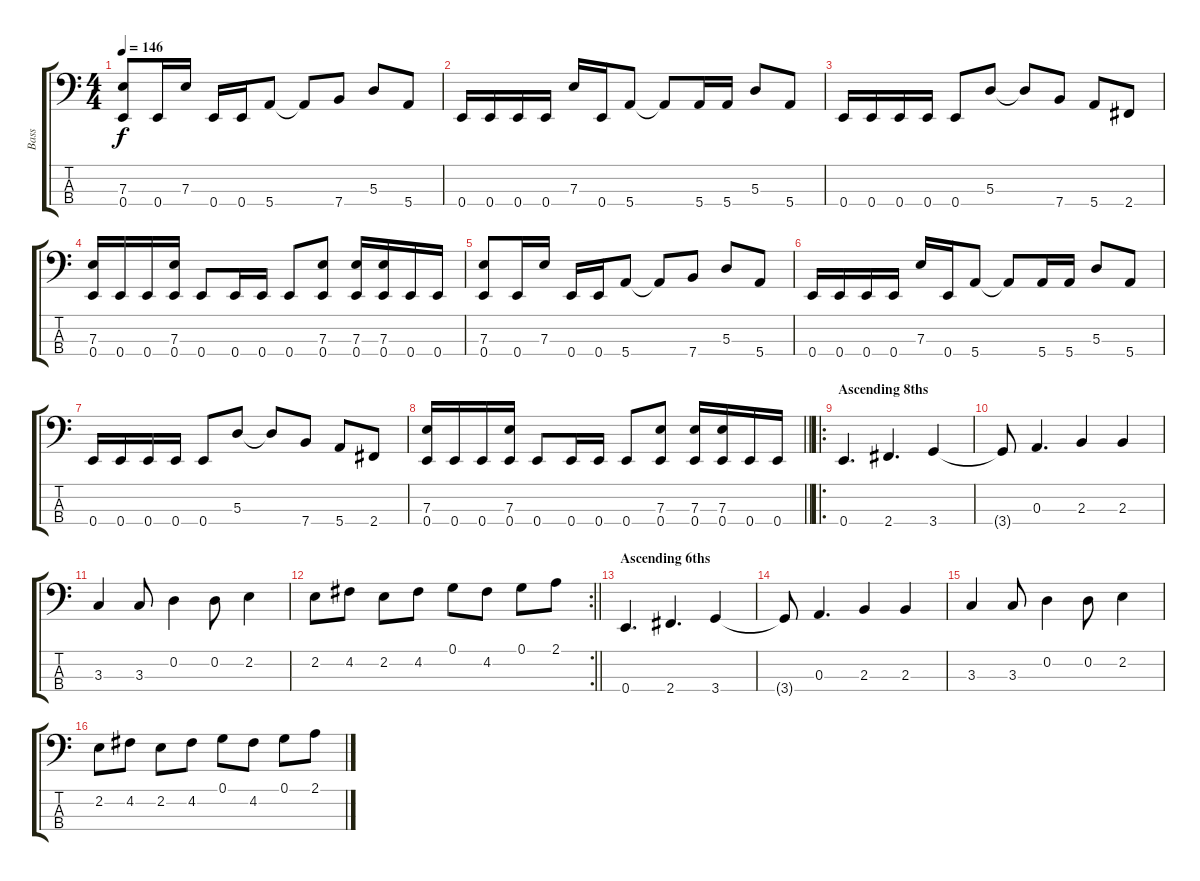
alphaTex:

\track ("Bass" "Bass") {instrument electricbasspick}
\staff {score tabs}
\tuning (G2 D2 A1 E1) {hide}
\ts (4 4)
\tempo 146
\clef f4
\ks c
(7.3 0.4).8{dy f} 0.4.16 7.3.16 0.4.16 0.4.16 5.4.8 5.4{t}.8 7.4.8 5.3.8 5.4.8 |
0.4.16 0.4.16 0.4.16 0.4.16 7.3.16 0.4.16 5.4.8 5.4{t}.8 5.4.16 5.4.16 5.3.8 5.4.8 |
0.4.16 0.4.16 0.4.16 0.4.16 0.4.8 5.3.8 5.3{t}.8 7.4.8 5.4.8 2.4.8 |
(7.3 0.4).16 0.4.16 0.4.16 (7.3 0.4).16 0.4.8 0.4.16 0.4.16 0.4.8 (7.3 0.4).8 (7.3 0.4).16 (7.3 0.4).16 0.4.16 0.4.16 |
(7.3 0.4).8 0.4.16 7.3.16 0.4.16 0.4.16 5.4.8 5.4{t}.8 7.4.8 5.3.8 5.4.8 |
0.4.16 0.4.16 0.4.16 0.4.16 7.3.16 0.4.16 5.4.8 5.4{t}.8 5.4.16 5.4.16 5.3.8 5.4.8 |
0.4.16 0.4.16 0.4.16 0.4.16 0.4.8 5.3.8 5.3{t}.8 7.4.8 5.4.8 2.4.8 |
\barLineRight lightlight
(7.3 0.4).16 0.4.16 0.4.16 (7.3 0.4).16 0.4.8 0.4.16 0.4.16 0.4.8 (7.3 0.4).8 (7.3 0.4).16 (7.3 0.4).16 0.4.16 0.4.16 |
\ro
\section ("" "Ascending 8ths")
0.4.4{d} 2.4.4{d} 3.4.4 |
3.4{t}.8 0.3.4{d} 2.3.4 2.3.4 |
3.3.4 3.3.8 0.2.4 0.2.8 2.2.4 |
\rc 2
\barLineRight lightlight
2.2.8 4.2.8 2.2.8 4.2.8 0.1.8 4.2.8 0.1.8 2.1.8 |
\section ("" "Ascending 6ths")
0.4.4{d} 2.4.4{d} 3.4.4 |
3.4{t}.8 0.3.4{d} 2.3.4 2.3.4 |
3.3.4 3.3.8 0.2.4 0.2.8 2.2.4 |
2.2.8 4.2.8 2.2.8 4.2.8 0.1.8 4.2.8 0.1.8 2.1.8
